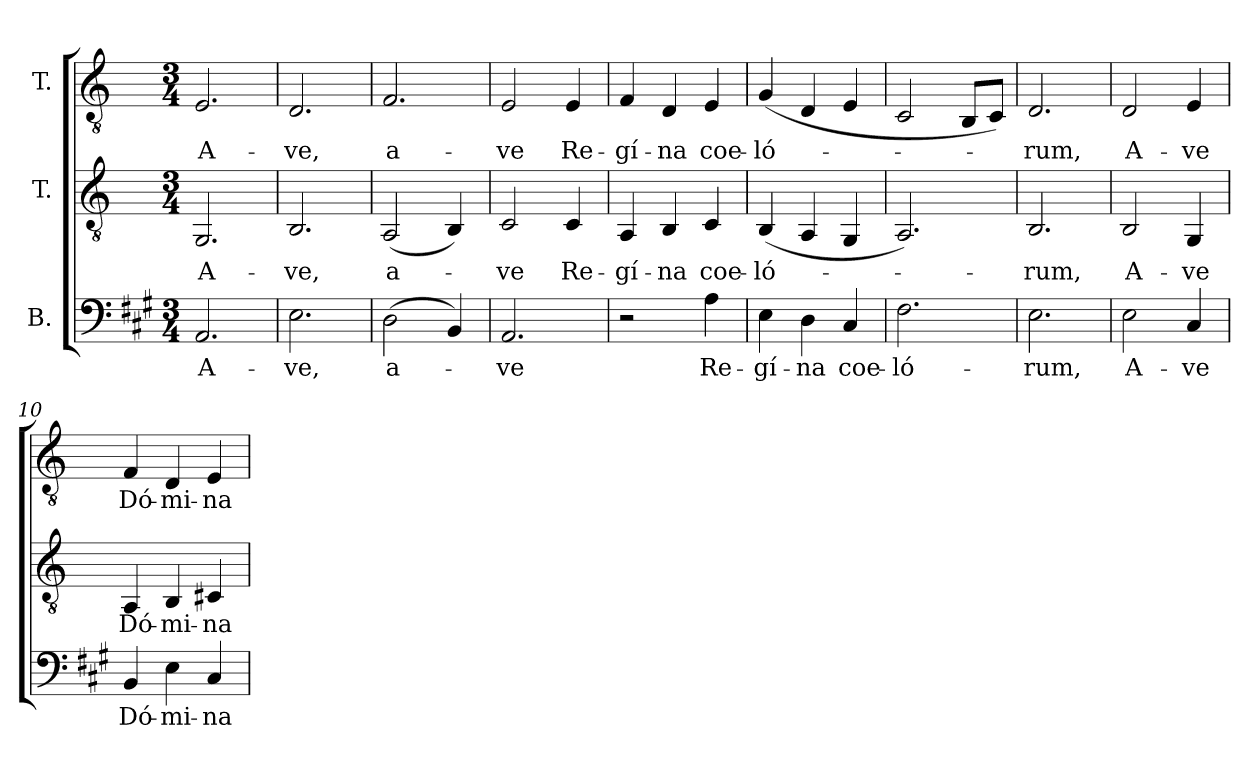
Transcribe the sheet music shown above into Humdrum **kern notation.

**kern	**text	**kern	**text	**kern	**text
*part3	*part3	*part2	*part2	*part1	*part1
*staff3	*staff3	*staff2	*staff2	*staff1	*staff1
*I"B.	*	*I"T.	*	*I"T.	*
!!LO:PB:g=z
*clefF4	*	*clefGv2	*	*clefGv2	*
*	*	*ITrd2c3	*	*ITrd2c3	*
*k[f#c#g#]	*	*k[f#c#g#]	*	*k[f#c#g#]	*
*A:	*	*A:	*	*A:	*
*M3/4	*	*M3/4	*	*M3/4	*
*MM88	*	*MM88	*	*MM88	*
=1	=1	=1	=1	=1	=1
!	!LO:LY:b:color=#000000	!	!	!	!
!	!	!	!LO:LY:b:color=#000000	!	!
!	!	!	!	!	!LO:LY:b:color=#000000
2.AAi/	A-	2.EEi/	A-	2.C#i/	A-
=2	=2	=2	=2	=2	=2
!	!LO:LY:b:color=#000000	!	!	!	!
!	!	!	!LO:LY:b:color=#000000	!	!
!	!	!	!	!	!LO:LY:b:color=#000000
2.Ei\	-ve,	2.GG#i/	-ve,	2.BBi/	-ve,
=3	=3	=3	=3	=3	=3
!	!LO:LY:b:color=#000000	!	!	!	!
!	!	!	!LO:LY:b:color=#000000	!	!
!	!	!	!	!	!LO:LY:b:color=#000000
(2Di\	a-	(2FF#i/	a-	2.Di/	a-
4BBi/)	.	4GG#i/)	.	.	.
=4	=4	=4	=4	=4	=4
!	!LO:LY:b:color=#000000	!	!	!	!
!	!	!	!LO:LY:b:color=#000000	!	!
!	!	!	!	!	!LO:LY:b:color=#000000
2.AAi/	-ve	2AAi/	-ve	2C#i/	-ve
!	!	!	!LO:LY:b:color=#000000	!	!
!	!	!	!	!	!LO:LY:b:color=#000000
.	.	4AAi/	Re-	4C#i/	Re-
=5	=5	=5	=5	=5	=5
!	!	!	!LO:LY:b:color=#000000	!	!
!	!	!	!	!	!LO:LY:b:color=#000000
2r	.	4FF#i/	-gí-	4Di/	-gí-
!	!	!	!LO:LY:b:color=#000000	!	!
!	!	!	!	!	!LO:LY:b:color=#000000
.	.	4GG#i/	-na	4BBi/	-na
!	!LO:LY:b:color=#000000	!	!	!	!
!	!	!	!LO:LY:b:color=#000000	!	!
!	!	!	!	!	!LO:LY:b:color=#000000
4Ai\	Re-	4AAi/	coe-	4C#i/	coe-
=6	=6	=6	=6	=6	=6
!	!LO:LY:b:color=#000000	!	!	!	!
!	!	!	!LO:LY:b:color=#000000	!	!
!	!	!	!	!	!LO:LY:b:color=#000000
4Ei\	-gí-	(4GG#i/	-ló-	(4Ei/	-ló-
!	!LO:LY:b:color=#000000	!	!	!	!
4Di\	-na	4FF#i/	.	4BBi/	.
!	!LO:LY:b:color=#000000	!	!	!	!
4C#i/	coe-	4EEi/	.	4C#i/	.
=7	=7	=7	=7	=7	=7
!	!LO:LY:b:color=#000000	!	!	!	!
2.F#i\	-ló-	2.FF#i/)	.	2AAi/	.
.	.	.	.	8GG#i/L	.
.	.	.	.	8AAi/J)	.
=8	=8	=8	=8	=8	=8
!	!LO:LY:b:color=#000000	!	!	!	!
!	!	!	!LO:LY:b:color=#000000	!	!
!	!	!	!	!	!LO:LY:b:color=#000000
2.Ei\	-rum,	2.GG#i/	-rum,	2.BBi/	-rum,
=9	=9	=9	=9	=9	=9
!	!LO:LY:b:color=#000000	!	!	!	!
!	!	!	!LO:LY:b:color=#000000	!	!
!	!	!	!	!	!LO:LY:b:color=#000000
2Ei\	A-	2GG#i/	A-	2BBi/	A-
!	!LO:LY:b:color=#000000	!	!	!	!
!	!	!	!LO:LY:b:color=#000000	!	!
!	!	!	!	!	!LO:LY:b:color=#000000
4C#i/	-ve	4EEi/	-ve	4C#i/	-ve
!!LO:LB:g=z
=10	=10	=10	=10	=10	=10
!	!LO:LY:b:color=#000000	!	!	!	!
!	!	!	!LO:LY:b:color=#000000	!	!
!	!	!	!	!	!LO:LY:b:color=#000000
4BBi/	Dó-	4FF#i/	Dó-	4Di/	Dó-
!	!LO:LY:b:color=#000000	!	!	!	!
!	!	!	!LO:LY:b:color=#000000	!	!
!	!	!	!	!	!LO:LY:b:color=#000000
4Ei\	-mi-	4GG#i/	-mi-	4BBi/	-mi-
!	!LO:LY:b:color=#000000	!	!	!	!
!	!	!	!LO:LY:b:color=#000000	!	!
!	!	!	!	!	!LO:LY:b:color=#000000
4C#i/	-na	4AA#Xi/	-na	4C#i/	-na
=	=	=	=	=	=
*-	*-	*-	*-	*-	*-
